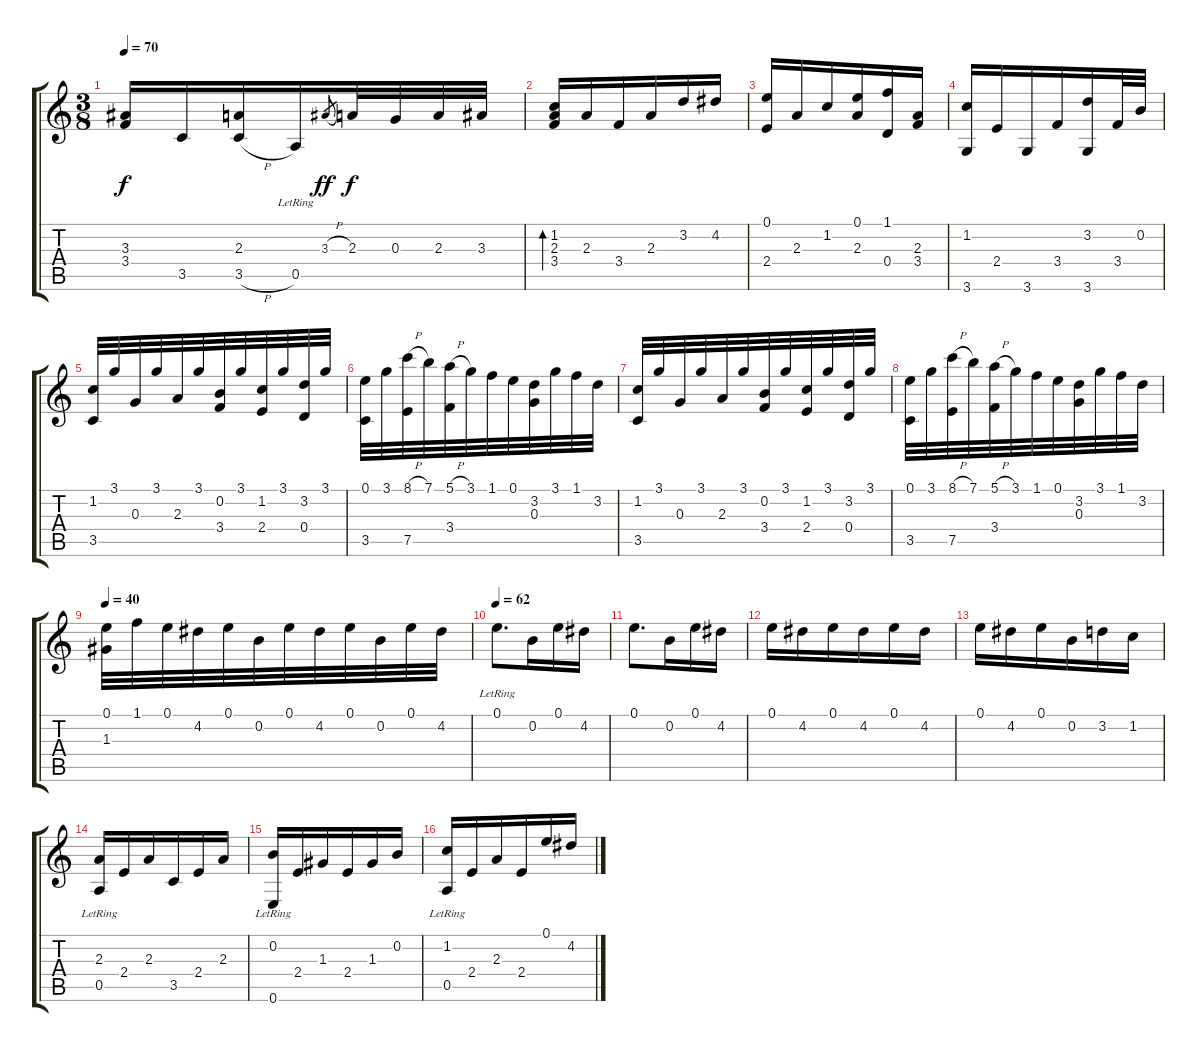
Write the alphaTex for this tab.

\track "" {instrument acousticguitarnylon}
\staff {score tabs}
\tuning (E4 B3 G3 D3 A2 E2) {hide}
\ts (3 8)
\tempo 70
\clef g2
\ks c
(3.3 3.4).16{dy f} 3.5.16 (2.3 3.5{h}).16 0.5{lr}.16 3.3{h}.8{gr dy ff} 2.3.32{dy f} 0.3.32 2.3.32 3.3.32 |
(1.2 2.3 3.4).16{bd 60} 2.3.16 3.4.16 2.3.16 3.2.16 4.2.16 |
(0.1 2.4).16 2.3.16 1.2.16 (0.1 2.3).16 (1.1 0.4).16 (2.3 3.4).16 |
(1.2 3.6).16 2.4.16 3.6.16 3.4.16 (3.2 3.6).16 3.4.32 0.2.32 |
(1.2 3.5).32 3.1.32 0.3.32 3.1.32 2.3.32 3.1.32 (0.2 3.4).32 3.1.32 (1.2 2.4).32 3.1.32 (3.2 0.4).32 3.1.32 |
(0.1 3.5).32 3.1.32 (8.1{h} 7.5).32 7.1.32 (5.1{h} 3.4).32 3.1.32 1.1.32 0.1.32 (3.2 0.3).32 3.1.32 1.1.32 3.2.32 |
(1.2 3.5).32 3.1.32 0.3.32 3.1.32 2.3.32 3.1.32 (0.2 3.4).32 3.1.32 (1.2 2.4).32 3.1.32 (3.2 0.4).32 3.1.32 |
(0.1 3.5).32 3.1.32 (8.1{h} 7.5).32 7.1.32 (5.1{h} 3.4).32 3.1.32 1.1.32 0.1.32 (3.2 0.3).32 3.1.32 1.1.32 3.2.32 |
\tempo 40
(0.1 1.3).32 1.1.32 0.1.32 4.2.32 0.1.32 0.2.32 0.1.32 4.2.32 0.1.32 0.2.32 0.1.32 4.2.32 |
\tempo 62
0.1{lr}.8{d} 0.2.16 0.1.16 4.2.16 |
0.1.8{d} 0.2.16 0.1.16 4.2.16 |
0.1.16 4.2.16 0.1.16 4.2.16 0.1.16 4.2.16 |
0.1.16 4.2.16 0.1.16 0.2.16 3.2.16 1.2.16 |
(2.3 0.5{lr}).16 2.4.16 2.3.16 3.5.16 2.4.16 2.3.16 |
(0.2 0.6{lr}).16 2.4.16 1.3.16 2.4.16 1.3.16 0.2.16 |
(1.2 0.5{lr}).16 2.4.16 2.3.16 2.4.16 0.1.16 4.2.16
